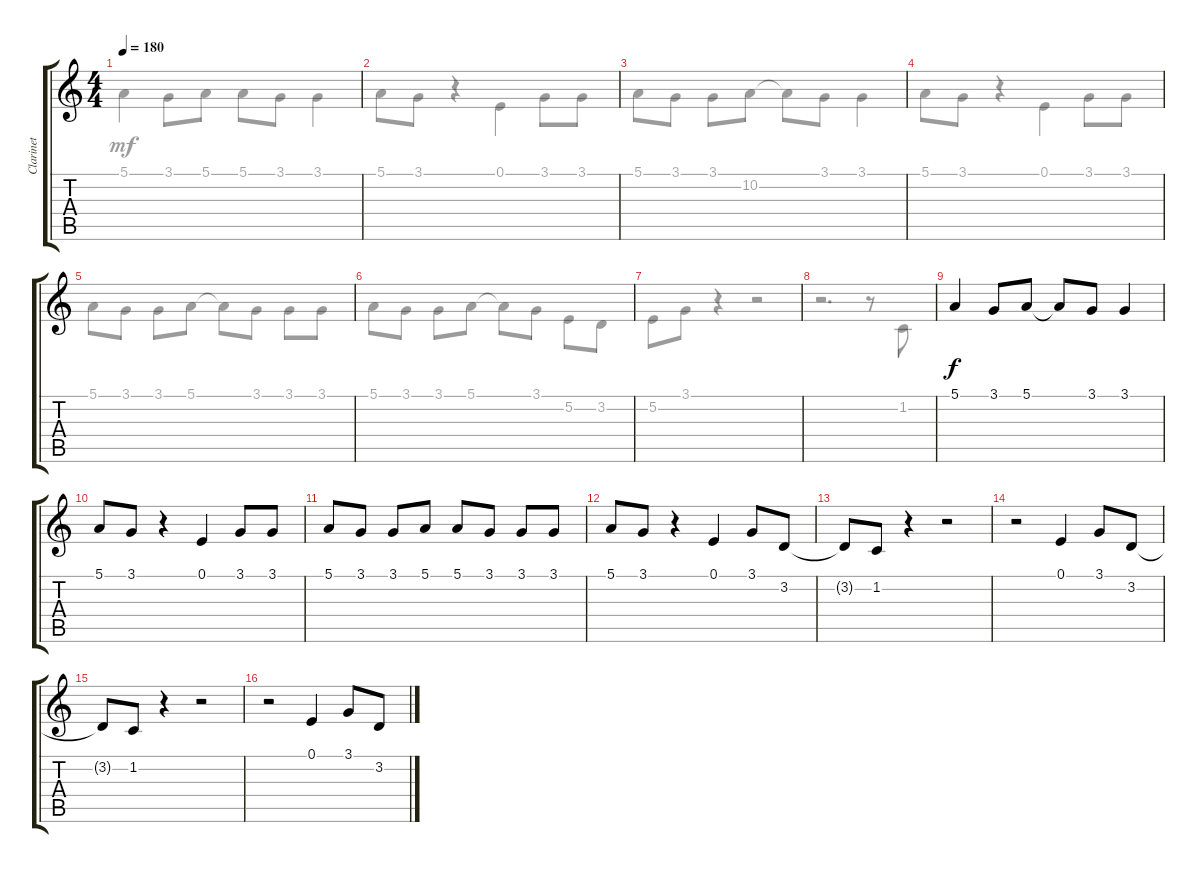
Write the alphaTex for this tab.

\track ("Clarinet" "Clarinet") {instrument altosax}
\staff {score tabs}
\tuning (E4 B3 G3 D3 A2 E2) {hide}
\voice
\ts (4 4)
\tempo 180
\clef g2
\ks c
|
|
|
|
|
|
|
|
5.1.4 3.1.8 5.1.8 5.1{t}.8 3.1.8 3.1.4 |
5.1.8 3.1.8 r.4 0.1.4 3.1.8 3.1.8 |
5.1.8 3.1.8 3.1.8 5.1.8 5.1.8 3.1.8 3.1.8 3.1.8 |
5.1.8 3.1.8 r.4 0.1.4 3.1.8 3.2.8 |
3.2{t}.8 1.2.8 r.4 r.2 |
r.2 0.1.4 3.1.8 3.2.8 |
3.2{t}.8 1.2.8 r.4 r.2 |
r.2 0.1.4 3.1.8 3.2.8
\voice
\clef g2
\ottava regular
\simile none
\ks c
5.1.4{dy mf} 3.1.8 5.1.8 5.1.8 3.1.8 3.1.4 |
5.1.8 3.1.8 r.4 0.1.4 3.1.8 3.1.8 |
5.1.8 3.1.8 3.1.8 10.2.8 10.2{t}.8 3.1.8 3.1.4 |
5.1.8 3.1.8 r.4 0.1.4 3.1.8 3.1.8 |
5.1.8 3.1.8 3.1.8 5.1.8 5.1{t}.8 3.1.8 3.1.8 3.1.8 |
5.1.8 3.1.8 3.1.8 5.1.8 5.1{t}.8 3.1.8 5.2.8 3.2.8 |
5.2.8 3.1.8 r.4 r.2 |
r.2{d} r.8 1.2.8 |
|
|
|
|
|
|
|
